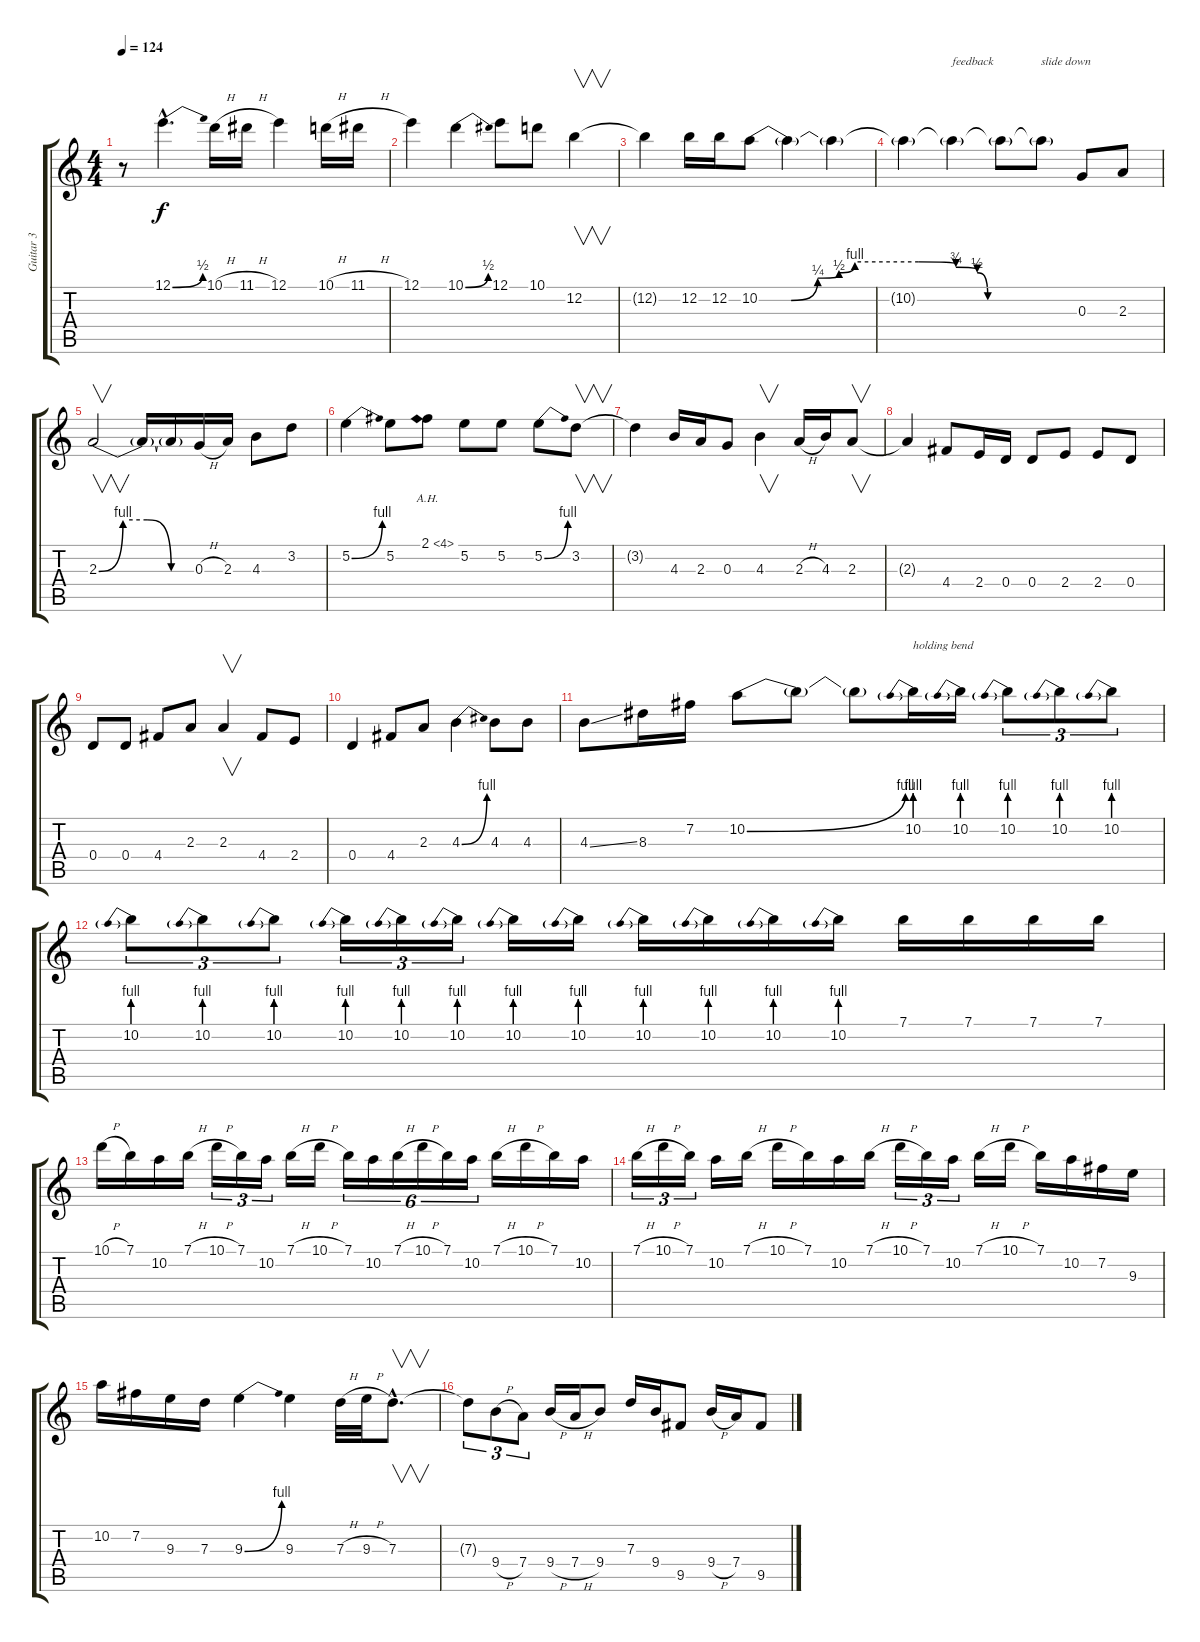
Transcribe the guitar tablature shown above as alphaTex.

\track ("Guitar 3" "Guitar 3") {instrument distortionguitar}
\staff {score tabs}
\tuning (E4 B3 G3 D3 A2 B1) {hide}
\ts (4 4)
\tempo 124
\clef g2
\ks c
r.8{dy f} 12.1{be (bend 0 0 60 2) hac}.4{d} 10.1{h}.16 11.1{h}.16 12.1.4 10.1{h}.16 11.1{h}.16 |
12.1.4 10.1{be (bend 0 0 60 2)}.4 12.1.8 10.1.8 12.2.4{v} |
12.2{t}.4 12.2.16 12.2.16 10.2{be (custom 0 0 6 0 11 1 15 2 18 4 30 4 37 3 41 2 43 0 60 0)}.8 10.2{t}.4 10.2{t}.4 |
10.2{t}.4 10.2{t}.4{txt "feedback"} 10.2{t}.8 10.2{t}.8{txt "slide down"} 0.3.8 2.3.8 |
2.3{be (custom 0 0 15 4 30 4 45 0 60 0)}.2{v} 2.3{t}.16 2.3{t}.16 0.3{h}.16 2.3.16 4.3.8 3.2.8 |
5.2{be (bend 0 0 60 4)}.4 5.2.8 2.1{ah 2}.8{volume 0} 5.2.8{volume 16} 5.2.8 5.2{be (bend 0 0 60 4)}.8 3.2.8{v} |
3.2{t}.4 4.3.16 2.3.16 0.3.8 4.3.4{v} 2.3{h}.16 4.3.16 2.3.8{v} |
2.3{t}.4 4.4.8 2.4.16 0.4.16 0.4.8 2.4.8 2.4.8 0.4.8 |
0.4.8 0.4.8 4.4.8 2.3.8 2.3.4{v} 4.4.8 2.4.8 |
0.4.4 4.4.8 2.3.8 4.3{be (bend 0 0 60 4)}.4 4.3.8 4.3.8 |
4.3{ss}.8 8.3.16 7.2.16 10.2{be (bend 0 0 60 4)}.8 10.2{t}.8 10.2{t}.8 10.2{be (prebend 0 4 60 4)}.16{txt "holding bend"} 10.2{be (prebend 0 4 60 4)}.16 10.2{be (prebend 0 4 60 4)}.8{tu (3 2)} 10.2{be (prebend 0 4 60 4)}.8{tu (3 2)} 10.2{be (prebend 0 4 60 4)}.8{tu (3 2)} |
10.2{be (prebend 0 4 60 4)}.8{tu (3 2)} 10.2{be (prebend 0 4 60 4)}.8{tu (3 2)} 10.2{be (prebend 0 4 60 4)}.8{tu (3 2)} 10.2{be (prebend 0 4 60 4)}.16{tu (3 2)} 10.2{be (prebend 0 4 60 4)}.16{tu (3 2)} 10.2{be (prebend 0 4 60 4)}.16{tu (3 2)} 10.2{be (prebend 0 4 60 4)}.16 10.2{be (prebend 0 4 60 4)}.16 10.2{be (prebend 0 4 60 4)}.16 10.2{be (prebend 0 4 60 4)}.16 10.2{be (prebend 0 4 60 4)}.16 10.2{be (prebend 0 4 60 4)}.16 7.1.16 7.1.16 7.1.16 7.1.16 |
10.1{h}.16 7.1.16 10.2.16 7.1{h}.16 10.1{h}.16{tu (3 2)} 7.1.16{tu (3 2)} 10.2.16{tu (3 2)} 7.1{h}.16 10.1{h}.16 7.1.16{tu (6 4)} 10.2.16{tu (6 4)} 7.1{h}.16{tu (6 4)} 10.1{h}.16{tu (6 4)} 7.1.16{tu (6 4)} 10.2.16{tu (6 4)} 7.1{h}.16 10.1{h}.16 7.1.16 10.2.16 |
7.1{h}.16{tu (3 2)} 10.1{h}.16{tu (3 2)} 7.1.16{tu (3 2)} 10.2.16 7.1{h}.16 10.1{h}.16 7.1.16 10.2.16 7.1{h}.16 10.1{h}.16{tu (3 2)} 7.1.16{tu (3 2)} 10.2.16{tu (3 2)} 7.1{h}.16 10.1{h}.16 7.1.16 10.2.16 7.2.16 9.3.16 |
10.2.16 7.2.16 9.3.16 7.3.16 9.3{be (bend 0 0 60 4)}.4 9.3.4 7.3{h}.32 9.3{h}.32 7.3{hac}.8{v d} |
7.3{t}.8{tu (3 2)} 9.4{h}.8{tu (3 2)} 7.4.8{tu (3 2)} 9.4{h}.16 7.4{h}.16 9.4.8 7.3.16 9.4.16 9.5.8 9.4{h}.16 7.4.16 9.5.8
